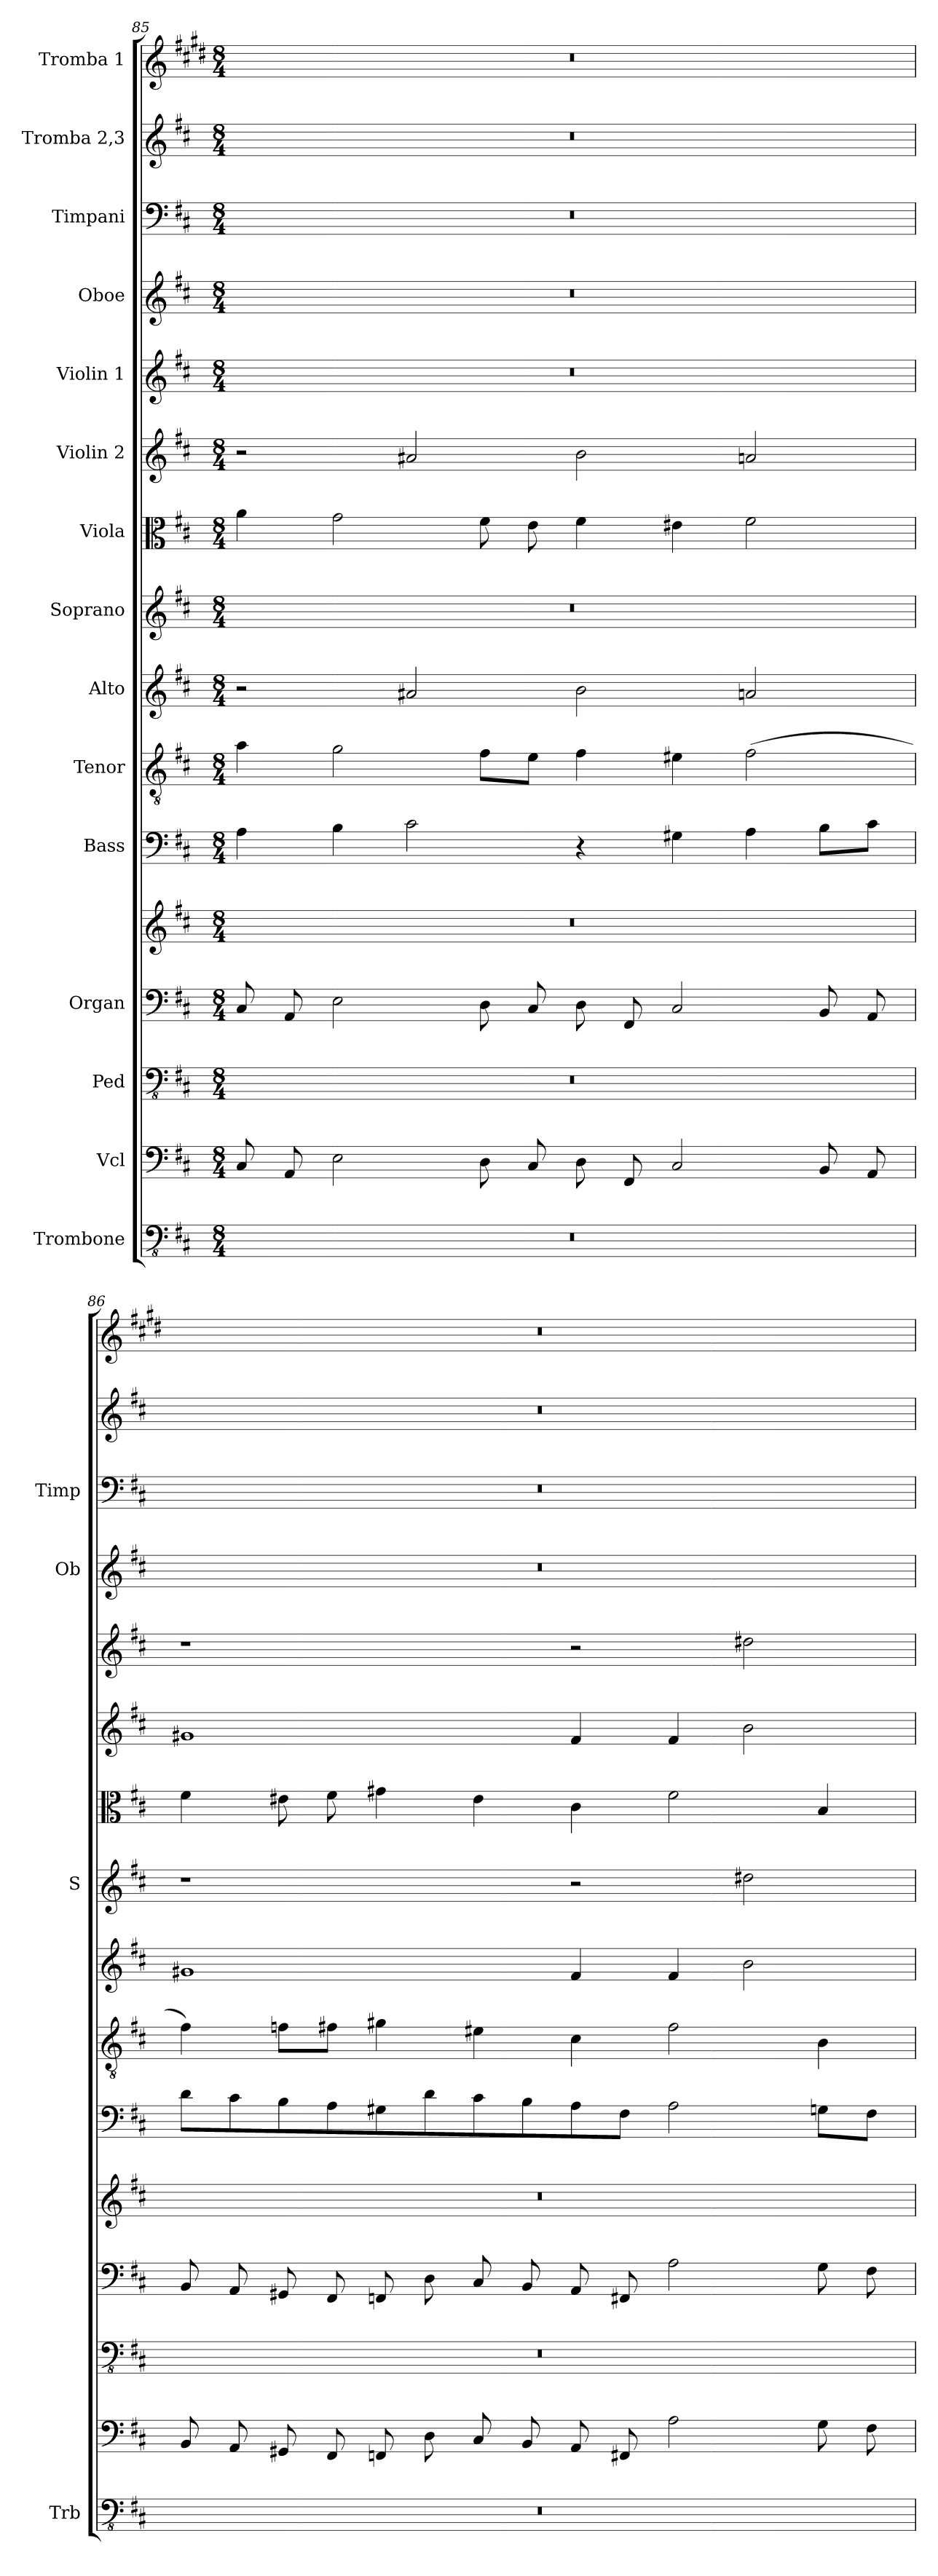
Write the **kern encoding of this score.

**kern	**kern	**kern	**kern	**kern	**kern	**kern	**kern	**kern	**kern	**kern	**kern	**kern	**kern	**kern	**kern
*part15	*part14	*part13	*part12	*part12	*part11	*part10	*part9	*part8	*part7	*part6	*part5	*part4	*part3	*part2	*part1
*staff16	*staff15	*staff14	*staff13	*staff12	*staff11	*staff10	*staff9	*staff8	*staff7	*staff6	*staff5	*staff4	*staff3	*staff2	*staff1
*I"Trombone	*I"Vcl	*I"Ped	*I"Organ	*	*I"Bass	*I"Tenor	*I"Alto	*I"Soprano	*I"Viola	*I"Violin 2	*I"Violin 1	*I"Oboe	*I"Timpani	*I"Tromba 2,3	*I"Tromba 1
*I'Trb	*	*	*	*	*	*	*	*I'S	*	*	*	*I'Ob	*I'Timp	*	*
*clefFv4	*clefF4	*clefFv4	*clefF4	*clefG2	*clefF4	*clefGv2	*clefG2	*clefG2	*clefC3	*clefG2	*clefG2	*clefG2	*clefF4	*clefG2	*clefG2
*	*	*	*	*	*	*	*	*	*	*	*	*	*	*	*ITrd1c2
*k[f#c#]	*k[f#c#]	*k[f#c#]	*k[f#c#]	*k[f#c#]	*k[f#c#]	*k[f#c#]	*k[f#c#]	*k[f#c#]	*k[f#c#]	*k[f#c#]	*k[f#c#]	*k[f#c#]	*k[f#c#]	*k[f#c#]	*k[f#c#]
*M8/4	*M8/4	*M8/4	*M8/4	*M8/4	*M8/4	*M8/4	*M8/4	*M8/4	*M8/4	*M8/4	*M8/4	*M8/4	*M8/4	*M8/4	*M8/4
=85	=85	=85	=85	=85	=85	=85	=85	=85	=85	=85	=85	=85	=85	=85	=85
0r	8C#/	0r	8C#/	0r	4A\	4a\	2r	0r	4a\	2r	0r	0r	0r	0r	0r
.	8AA/	.	8AA/	.	.	.	.	.	.	.	.	.	.	.	.
.	2E\	.	2E\	.	4B\	2g\	.	.	2g\	.	.	.	.	.	.
.	.	.	.	.	2c#\	.	2a#X/	.	.	2a#X/	.	.	.	.	.
.	8D\	.	8D\	.	.	8f#\L	.	.	8f#\	.	.	.	.	.	.
.	8C#/	.	8C#/	.	.	8e\J	.	.	8e\	.	.	.	.	.	.
.	8D\	.	8D\	.	4r	4f#\	2b\	.	4f#\	2b\	.	.	.	.	.
.	8FF#/	.	8FF#/	.	.	.	.	.	.	.	.	.	.	.	.
.	2C#/	.	2C#/	.	4G#X\	4e#X\	.	.	4e#X\	.	.	.	.	.	.
.	.	.	.	.	4A\	(2f#\	2an/	.	2f#\	2an/	.	.	.	.	.
.	8BB/	.	8BB/	.	8B\L	.	.	.	.	.	.	.	.	.	.
.	8AA/	.	8AA/	.	8c#\J	.	.	.	.	.	.	.	.	.	.
=86	=86	=86	=86	=86	=86	=86	=86	=86	=86	=86	=86	=86	=86	=86	=86
0r	8BB/	0r	8BB/	0r	8d\L	4f#\)	1g#X	1r	4f#\	1g#X	1r	0r	0r	0r	0r
.	8AA/	.	8AA/	.	8c#\	.	.	.	.	.	.	.	.	.	.
.	8GG#X/	.	8GG#X/	.	8B\	8fn\L	.	.	8e#X\	.	.	.	.	.	.
.	8FF#/	.	8FF#/	.	8A\	8f#X\J	.	.	8f#\	.	.	.	.	.	.
.	8FFn/	.	8FFn/	.	8G#X\	4g#X\	.	.	4g#X\	.	.	.	.	.	.
.	8D\	.	8D\	.	8d\	.	.	.	.	.	.	.	.	.	.
.	8C#/	.	8C#/	.	8c#\	4e#X\	.	.	4e#\	.	.	.	.	.	.
.	8BB/	.	8BB/	.	8B\	.	.	.	.	.	.	.	.	.	.
.	8AA/	.	8AA/	.	8A\	4c#\	4f#/	2r	4c#\	4f#/	2r	.	.	.	.
.	8FF#X/	.	8FF#X/	.	8F#\J	.	.	.	.	.	.	.	.	.	.
.	2A\	.	2A\	.	2A\	2f#\	4f#/	.	2f#\	4f#/	.	.	.	.	.
.	.	.	.	.	.	.	2b\	2dd#X\	.	2b\	2dd#X\	.	.	.	.
.	8G\	.	8G\	.	8Gn\L	4B\	.	.	4B/	.	.	.	.	.	.
.	8F#\	.	8F#\	.	8F#\J	.	.	.	.	.	.	.	.	.	.
=	=	=	=	=	=	=	=	=	=	=	=	=	=	=	=
*-	*-	*-	*-	*-	*-	*-	*-	*-	*-	*-	*-	*-	*-	*-	*-
